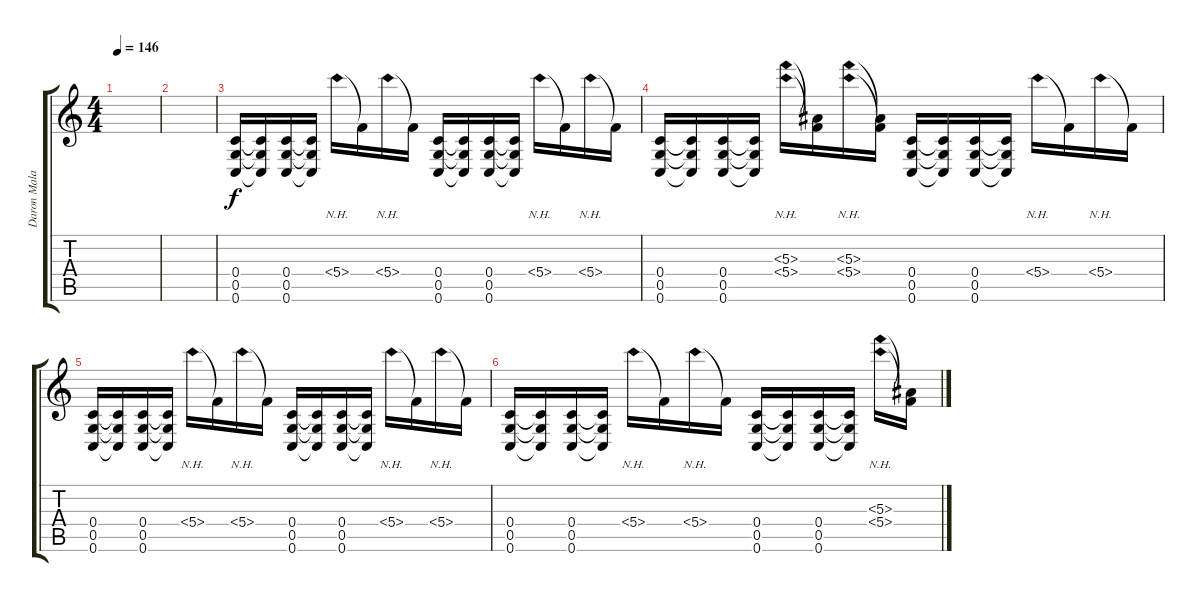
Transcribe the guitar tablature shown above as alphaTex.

\track ("Daron Malakian" "Daron Mala") {instrument distortionguitar}
\staff {score tabs}
\tuning (D4 A3 F3 C3 G2 C2) {hide}
\ts (4 4)
\tempo 146
\clef g2
\ks c
|
|
(0.4 0.5 0.6).16 (0.4{t} 0.5{t} 0.6{t}).16 (0.4 0.5 0.6).16 (0.4{t} 0.5{t} 0.6{t}).16 5.4{nh}.16 5.4{t}.16 5.4{nh}.16 5.4{t}.16 (0.4 0.5 0.6).16 (0.4{t} 0.5{t} 0.6{t}).16 (0.4 0.5 0.6).16 (0.4{t} 0.5{t} 0.6{t}).16 5.4{nh}.16 5.4{t}.16 5.4{nh}.16 5.4{t}.16 |
(0.4 0.5 0.6).16 (0.4{t} 0.5{t} 0.6{t}).16 (0.4 0.5 0.6).16 (0.4{t} 0.5{t} 0.6{t}).16 (5.3{nh} 5.4{nh}).16 (5.3{t} 5.4{t}).16 (5.3{nh} 5.4{nh}).16 (5.3{t} 5.4{t}).16 (0.4 0.5 0.6).16 (0.4{t} 0.5{t} 0.6{t}).16 (0.4 0.5 0.6).16 (0.4{t} 0.5{t} 0.6{t}).16 5.4{nh}.16 5.4{t}.16 5.4{nh}.16 5.4{t}.16 |
(0.4 0.5 0.6).16 (0.4{t} 0.5{t} 0.6{t}).16 (0.4 0.5 0.6).16 (0.4{t} 0.5{t} 0.6{t}).16 5.4{nh}.16 5.4{t}.16 5.4{nh}.16 5.4{t}.16 (0.4 0.5 0.6).16 (0.4{t} 0.5{t} 0.6{t}).16 (0.4 0.5 0.6).16 (0.4{t} 0.5{t} 0.6{t}).16 5.4{nh}.16 5.4{t}.16 5.4{nh}.16 5.4{t}.16 |
(0.4 0.5 0.6).16 (0.4{t} 0.5{t} 0.6{t}).16 (0.4 0.5 0.6).16 (0.4{t} 0.5{t} 0.6{t}).16 5.4{nh}.16 5.4{t}.16 5.4{nh}.16 5.4{t}.16 (0.4 0.5 0.6).16 (0.4{t} 0.5{t} 0.6{t}).16 (0.4 0.5 0.6).16 (0.4{t} 0.5{t} 0.6{t}).16 (5.3{nh} 5.4{nh}).16 (5.3{t} 5.4{t}).16
